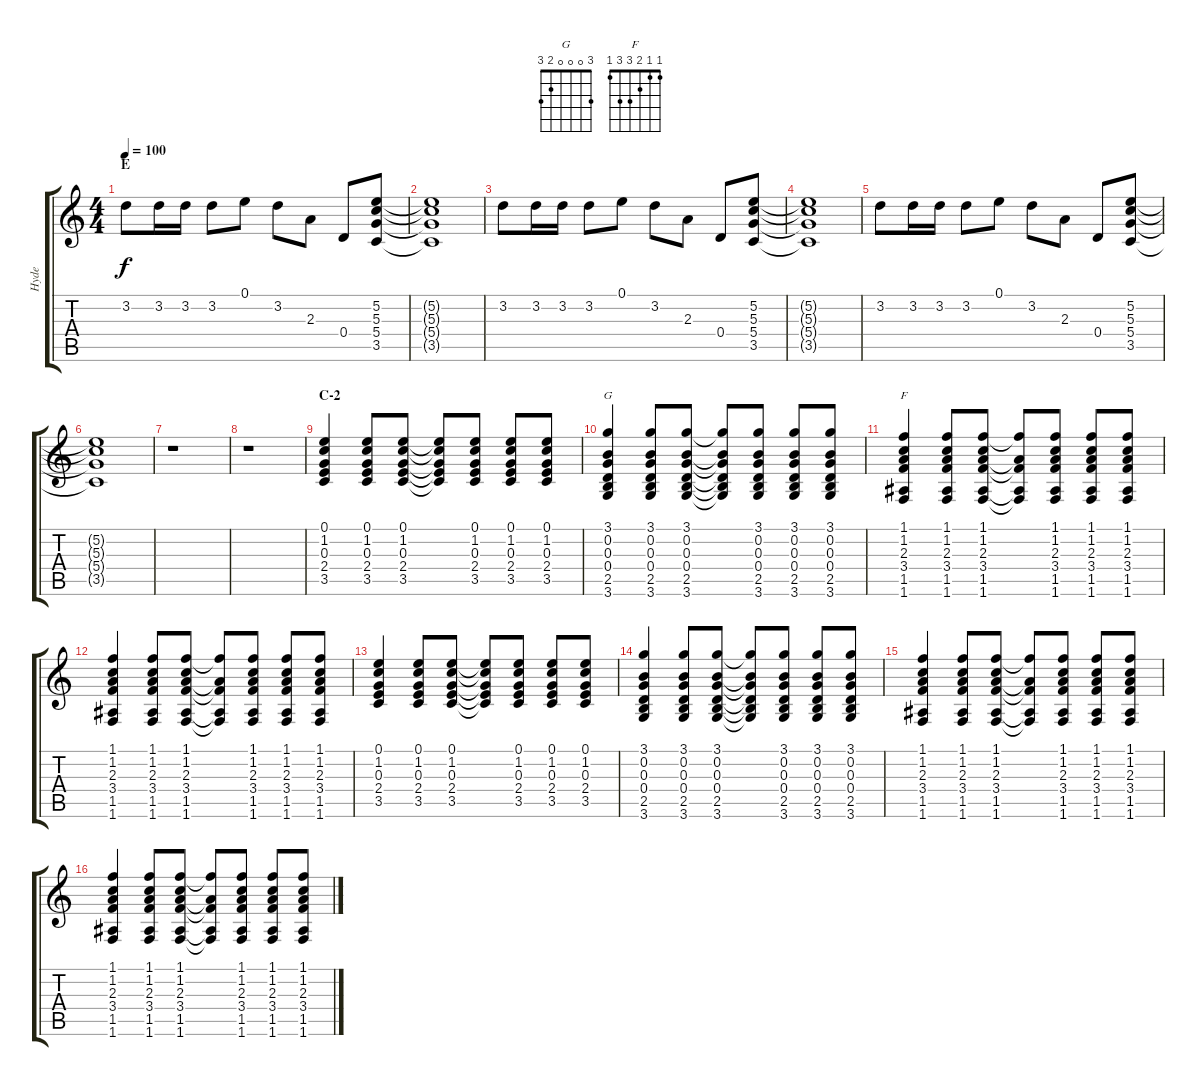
\track ("Hyde" "Hyde") {instrument electricguitarmuted}
\staff {score tabs}
\tuning (E4 B3 G3 D3 A2 E2) {hide}
\chord ("G" 3 0 0 0 2 3)
\chord ("F" 1 1 2 3 3 1)
\ts (4 4)
\section ("" "E")
\tempo 100
\clef g2
\ks c
3.2.8{dy f} 3.2.16 3.2.16 3.2.8 0.1.8 3.2.8 2.3.8 0.4.8 (5.2 5.3 5.4 3.5).8 |
(5.2{t} 5.3{t} 5.4{t} 3.5{t}).1 |
3.2.8 3.2.16 3.2.16 3.2.8 0.1.8 3.2.8 2.3.8 0.4.8 (5.2 5.3 5.4 3.5).8 |
(5.2{t} 5.3{t} 5.4{t} 3.5{t}).1 |
3.2.8 3.2.16 3.2.16 3.2.8 0.1.8 3.2.8 2.3.8 0.4.8 (5.2 5.3 5.4 3.5).8 |
(5.2{t} 5.3{t} 5.4{t} 3.5{t}).1 |
r.1 |
r.1 |
\section ("" "C-2")
(0.1 1.2 0.3 2.4 3.5).4{instrument electricguitarmuted} (0.1 1.2 0.3 2.4 3.5).8 (0.1 1.2 0.3 2.4 3.5).8 (0.1{t} 1.2{t} 0.3{t} 2.4{t} 3.5{t}).8 (0.1 1.2 0.3 2.4 3.5).8 (0.1 1.2 0.3 2.4 3.5).8 (0.1 1.2 0.3 2.4 3.5).8 |
(3.1 0.2 0.3 0.4 2.5 3.6).4{ch "G"} (3.1 0.2 0.3 0.4 2.5 3.6).8 (3.1 0.2 0.3 0.4 2.5 3.6).8 (3.1{t} 0.2{t} 0.3{t} 0.4{t} 2.5{t} 3.6{t}).8 (3.1 0.2 0.3 0.4 2.5 3.6).8 (3.1 0.2 0.3 0.4 2.5 3.6).8 (3.1 0.2 0.3 0.4 2.5 3.6).8 |
(1.1 1.2 2.3 3.4 1.5 1.6).4{ch "F"} (1.1 1.2 2.3 3.4 1.5 1.6).8 (1.1 1.2 2.3 3.4 1.5 1.6).8 (1.1{t} 2.3{t} 3.4{t} 1.5{t} 1.6{t}).8 (1.1 1.2 2.3 3.4 1.5 1.6).8 (1.1 1.2 2.3 3.4 1.5 1.6).8 (1.1 1.2 2.3 3.4 1.5 1.6).8 |
(1.1 1.2 2.3 3.4 1.5 1.6).4 (1.1 1.2 2.3 3.4 1.5 1.6).8 (1.1 1.2 2.3 3.4 1.5 1.6).8 (1.1{t} 2.3{t} 3.4{t} 1.5{t} 1.6{t}).8 (1.1 1.2 2.3 3.4 1.5 1.6).8 (1.1 1.2 2.3 3.4 1.5 1.6).8 (1.1 1.2 2.3 3.4 1.5 1.6).8 |
(0.1 1.2 0.3 2.4 3.5).4 (0.1 1.2 0.3 2.4 3.5).8 (0.1 1.2 0.3 2.4 3.5).8 (0.1{t} 1.2{t} 0.3{t} 2.4{t} 3.5{t}).8 (0.1 1.2 0.3 2.4 3.5).8 (0.1 1.2 0.3 2.4 3.5).8 (0.1 1.2 0.3 2.4 3.5).8 |
(3.1 0.2 0.3 0.4 2.5 3.6).4 (3.1 0.2 0.3 0.4 2.5 3.6).8 (3.1 0.2 0.3 0.4 2.5 3.6).8 (3.1{t} 0.2{t} 0.3{t} 0.4{t} 2.5{t} 3.6{t}).8 (3.1 0.2 0.3 0.4 2.5 3.6).8 (3.1 0.2 0.3 0.4 2.5 3.6).8 (3.1 0.2 0.3 0.4 2.5 3.6).8 |
(1.1 1.2 2.3 3.4 1.5 1.6).4 (1.1 1.2 2.3 3.4 1.5 1.6).8 (1.1 1.2 2.3 3.4 1.5 1.6).8 (1.1{t} 2.3{t} 3.4{t} 1.5{t} 1.6{t}).8 (1.1 1.2 2.3 3.4 1.5 1.6).8 (1.1 1.2 2.3 3.4 1.5 1.6).8 (1.1 1.2 2.3 3.4 1.5 1.6).8 |
(1.1 1.2 2.3 3.4 1.5 1.6).4 (1.1 1.2 2.3 3.4 1.5 1.6).8 (1.1 1.2 2.3 3.4 1.5 1.6).8 (1.1{t} 2.3{t} 3.4{t} 1.5{t} 1.6{t}).8 (1.1 1.2 2.3 3.4 1.5 1.6).8 (1.1 1.2 2.3 3.4 1.5 1.6).8 (1.1 1.2 2.3 3.4 1.5 1.6).8
